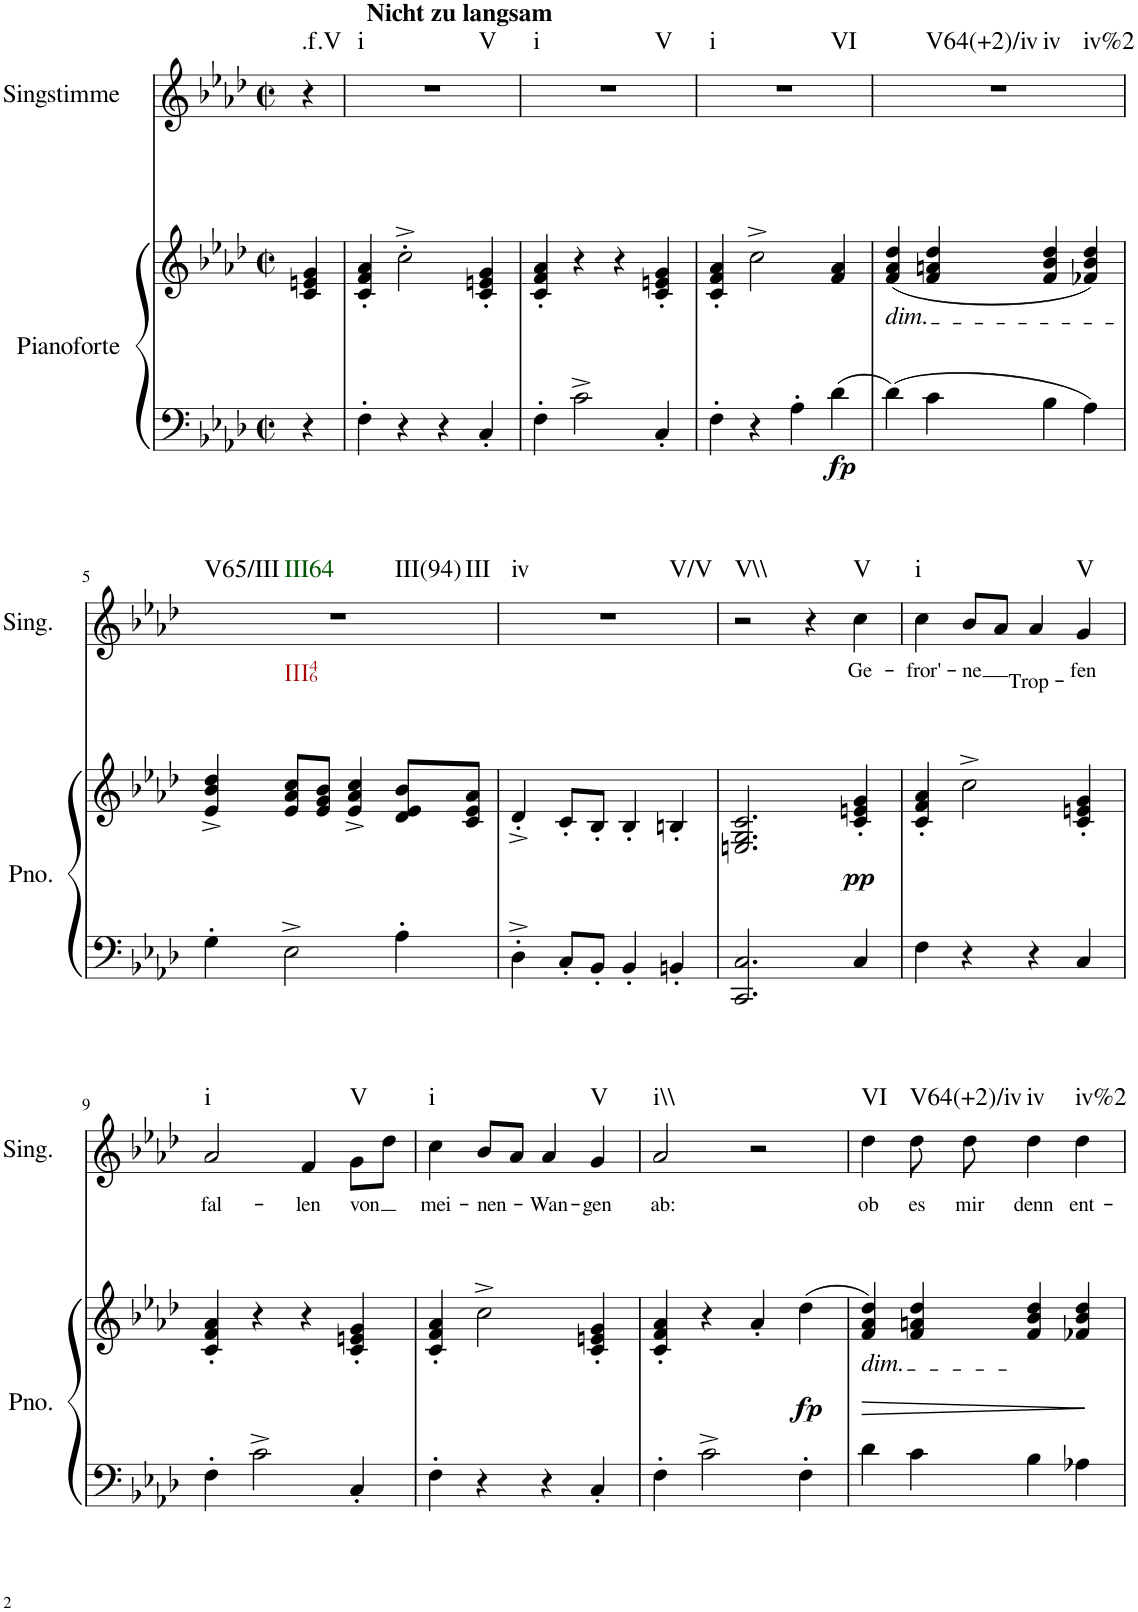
**kern	**kern	**dynam	**kern	**text	**harte
*part2	*part2	*part2	*part1	*part1	*part1
*staff3	*staff2	*staff2/3	*staff1	*staff1	*
*I"Pianoforte	*	*	*I"Singstimme	*	*
*I'Pno.	*	*	*I'Sing.	*	*
*clefF4	*clefG2	*	*clefG2	*	*
*k[b-e-a-d-]	*k[b-e-a-d-]	*	*k[b-e-a-d-]	*	*
*M2/2	*M2/2	*	*M2/2	*	*
*met(c|)	*met(c|)	*	*met(c|)	*	*
=	=	=	=	=	=
!	!	!	!LO:TX:a:B:t=Nicht zu langsam	!	!LO:H:kt=.f.V
4r	4c/ 4en/ 4g/	.	4r	.	N
=1	=1	=1	=1	=1	=1
!	!	!	!	!	!LO:H:n=1:kt=i
!	!	!	!	!	!LO:H:n=2:kt=V
4F'\	4c/' 4f/' 4a-/'	.	1r	.	N N
4r	2cc'^\	.	.	.	.
4r	.	.	.	.	.
4C'/	4c/' 4en/' 4g/'	.	.	.	.
=2	=2	=2	=2	=2	=2
!	!	!	!	!	!LO:H:n=1:kt=i
!	!	!	!	!	!LO:H:n=2:kt=V
4F'\	4c/' 4f/' 4a-/'	.	1r	.	N N
2c^\	4r	.	.	.	.
.	4r	.	.	.	.
4C'/	4c/' 4en/' 4g/'	.	.	.	.
=3	=3	=3	=3	=3	=3
!	!	!	!	!	!LO:H:n=1:kt=i
!	!	!	!	!	!LO:H:n=2:kt=VI
4F'\	4c/' 4f/' 4a-/'	.	1r	.	N N
4r	2cc^\	.	.	.	.
4A-'\	.	.	.	.	.
!	!	!LO:DY:b=2	!	!	!
4d-\	4f/ 4a-/	fp	.	.	.
=4	=4	=4	=4	=4	=4
!	!LO:TX:b:i:t=dim.	!	!	!	!LO:H:n=1:kt=V64(+2)/iv
!	!	!	!	!	!LO:H:n=2:kt=iv
!	!	!	!	!	!LO:H:n=3:kt=iv%2
4d-\	(4f/ 4a-/ 4dd-/	.	1r	.	N N N
4c\	4f/ 4an/ 4dd-/	.	.	.	.
4B-\	4f/ 4b-/ 4dd-/	.	.	.	.
4A-\	4f-X/ 4b-/ 4dd-/)	.	.	.	.
!!LO:LB:g=z
=5	=5	=5	=5	=5	=5
!	!	!	!	!	!LO:H:n=1:kt=V65/III
!	!	!	!	!	!LO:H:n=2:kt=III64
!	!	!	!	!	!LO:H:n=3:kt=III(94)
!	!	!	!	!	!LO:H:n=4:kt=III
4G'\	4e-/^ 4b-/^ 4dd-/^	.	1r	.	N N N N
2E-^\	8e-/ 8a-/ 8cc/L	.	.	.	.
.	8e-/ 8g/ 8b-/J	.	.	.	.
.	4e-/^ 4a-/^ 4cc/^	.	.	.	.
4A-'\	8d-/ 8e-/ 8b-/L	.	.	.	.
.	8c/ 8e-/ 8a-/J	.	.	.	.
=6	=6	=6	=6	=6	=6
!	!	!	!	!	!LO:H:n=1:kt=iv
!	!	!	!	!	!LO:H:n=2:kt=V/V
4D-'^\	4d-'^/	.	1r	.	N N
8C'/L	8c'/L	.	.	.	.
8BB-'/J	8B-'/J	.	.	.	.
4BB-'/	4B-'/	.	.	.	.
4BBn'/	4Bn'/	.	.	.	.
=7	=7	=7	=7	=7	=7
!	!	!	!	!	!LO:H:kt=V\\
2.CC/ 2.C/	2.En/ 2.G/ 2.c/	.	2r	.	N
.	.	.	4r	.	.
!	!	!LO:DY:b	!	!LO:LY:b	!LO:H:kt=V
4C/	4c/' 4en/' 4g/'	pp	4cc\	Ge-	N
=8	=8	=8	=8	=8	=8
!	!	!	!	!LO:LY:b	!LO:H:kt=i
4F\	4c/' 4f/' 4a-/'	.	4cc\	-fror'-	N
!	!	!	!	!LO:LY:b	!
4r	2cc^\	.	8b-/L	-ne	.
.	.	.	8a-/J	.	.
!	!	!	!	!LO:LY:b	!
4r	.	.	4a-/	Trop-	.
!	!	!	!	!LO:LY:b	!LO:H:kt=V
4C/	4c/' 4en/' 4g/'	.	4g/	-fen	N
!!LO:LB:g=z
=9	=9	=9	=9	=9	=9
!	!	!	!	!LO:LY:b	!LO:H:kt=i
4F'\	4c/' 4f/' 4a-/'	.	2a-/	fal-	N
2c^\	4r	.	.	.	.
!	!	!	!	!LO:LY:b	!
.	4r	.	4f/	-len	.
!	!	!	!	!LO:LY:b	!LO:H:kt=V
4C'/	4c/' 4en/' 4g/'	.	8g\L	von	N
.	.	.	8dd-\J	.	.
=10	=10	=10	=10	=10	=10
!	!	!	!	!LO:LY:b	!LO:H:kt=i
4F'\	4c/' 4f/' 4a-/'	.	4cc\	mei-	N
!	!	!	!	!LO:LY:b	!
4r	2cc^\	.	8b-/L	-nen-	.
.	.	.	8a-/J	.	.
!	!	!	!	!LO:LY:b	!
4r	.	.	4a-/	-Wan-	.
!	!	!	!	!LO:LY:b	!LO:H:kt=V
4C'/	4c/' 4en/' 4g/'	.	4g/	-gen	N
=11	=11	=11	=11	=11	=11
!	!	!	!	!LO:LY:b	!LO:H:kt=i\\
4F'\	4c/' 4f/' 4a-/'	.	2a-/	ab:	N
2c^\	4r	.	.	.	.
.	4a-'/	.	2r	.	.
!	!	!LO:DY:a=2	!	!	!
4F'\	(4dd-\	fp	.	.	.
=12	=12	=12	=12	=12	=12
!	!LO:TX:b:i:t=dim.	!	!	!	!
!	!	!LO:HP:b	!	!LO:LY:b	!LO:H:kt=VI
4d-\	4f/ 4a-/ 4dd-/)	>	4dd-\	ob	N
!	!	!	!	!LO:LY:b	!LO:H:kt=V64(+2)/iv
4c\	4f/ 4an/ 4dd-/	.	8dd-\	es	N
!	!	!	!	!LO:LY:b	!
.	.	.	8dd-\	mir	.
!	!	!	!	!LO:LY:b	!LO:H:kt=iv
4B-\	4f/ 4b-/ 4dd-/	]	4dd-\	denn	N
!	!	!	!	!LO:LY:b	!LO:H:kt=iv%2
4A-X\	4f-X/ 4b-/ 4dd-/	.	4dd-\	ent-	N
=	=	=	=	=	=
*-	*-	*-	*-	*-	*-
